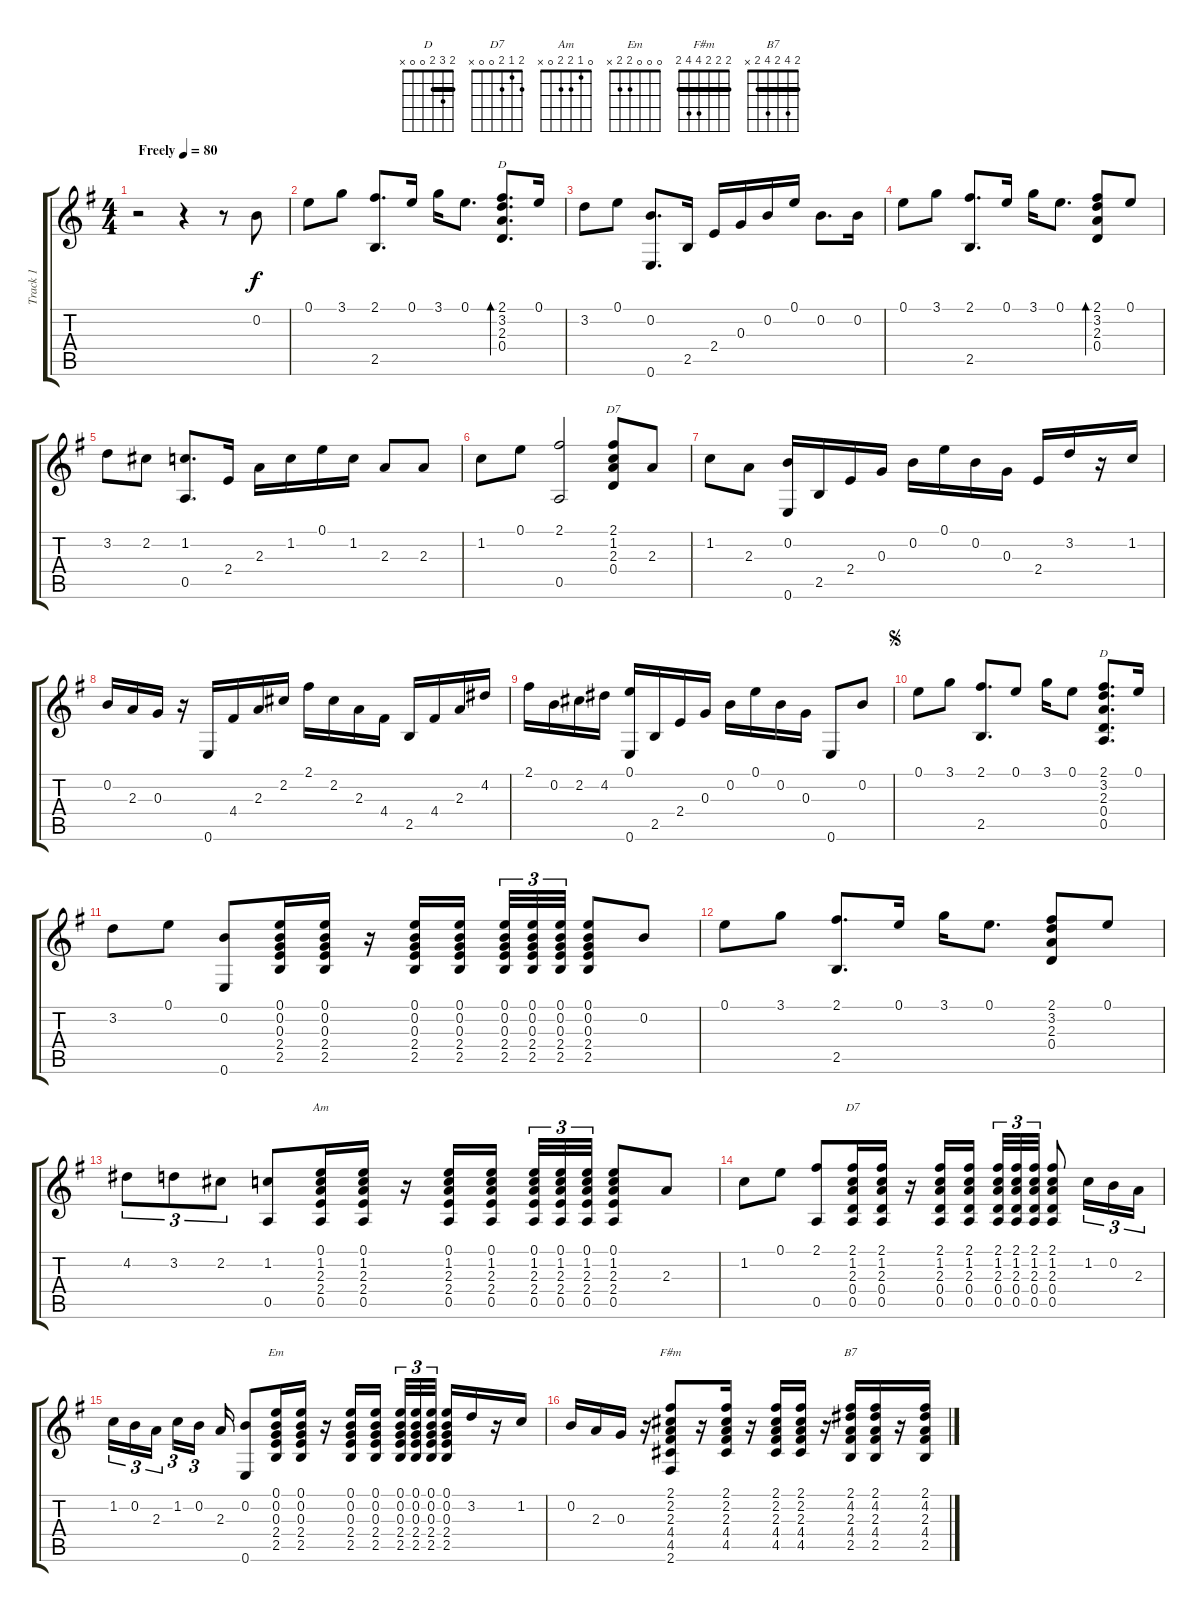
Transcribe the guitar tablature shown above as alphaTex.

\track ("Track 1" "Track 1") {instrument acousticguitarnylon}
\staff {score tabs}
\tuning (E4 B3 G3 D3 A2 E2) {hide}
\chord ("D" 2 3 2 0 x x) {barre 2}
\chord ("D7" 2 1 2 0 x x)
\chord ("D" 2 3 2 0 0 x) {barre 2}
\chord ("Am" 0 1 2 2 0 x)
\chord ("D7" 2 1 2 0 0 x)
\chord ("Em" 0 0 0 2 2 x)
\chord ("F#m" 2 2 2 4 4 2) {barre 2}
\chord ("B7" 2 4 2 4 2 x) {barre 2}
\ts (4 4)
\tempo (80 "Freely")
\clef g2
\ks g
r.2{dy f instrument acousticguitarnylon} r.4 r.8 0.2.8 |
0.1.8 3.1.8 (2.1 2.5).8{d} 0.1.16 3.1.16 0.1.8{d} (2.1 3.2 2.3 0.4).8{d bd 60 ch "D"} 0.1.16 |
3.2.8 0.1.8 (0.2 0.6).8{d} 2.5.16 2.4.16 0.3.16 0.2.16 0.1.16 0.2.8{d} 0.2.16 |
0.1.8 3.1.8 (2.1 2.5).8{d} 0.1.16 3.1.16 0.1.8{d} (2.1 3.2 2.3 0.4).8{bd 120} 0.1.8 |
3.2.8 2.2.8 (1.2 0.5).8{d} 2.4.16 2.3.16 1.2.16 0.1.16 1.2.16 2.3.8 2.3.8 |
1.2.8 0.1.8 (2.1 0.5).2 (2.1 1.2 2.3 0.4).8{ch "D7"} 2.3.8 |
1.2.8 2.3.8 (0.2 0.6).16 2.5.16 2.4.16 0.3.16 0.2.16 0.1.16 0.2.16 0.3.16 2.4.16 3.2.16 r.16 1.2.16 |
0.2.16 2.3.16 0.3.16 r.16 0.6.16 4.4.16 2.3.16 2.2.16 2.1.16 2.2.16 2.3.16 4.4.16 2.5.16 4.4.16 2.3.16 4.2.16 |
2.1.16 0.2.16 2.2.16 4.2.16 (0.1 0.6).16 2.5.16 2.4.16 0.3.16 0.2.16 0.1.16 0.2.16 0.3.16 0.6.8 0.2.8 |
\jump segno
0.1.8 3.1.8 (2.1 2.5).8{d} 0.1.8 3.1.16 0.1.8 (2.1 3.2 2.3 0.4 0.5).8{d ch "D"} 0.1.16 |
3.2.8 0.1.8 (0.2 0.6).8 (0.1 0.2 0.3 2.4 2.5).16 (0.1 0.2 0.3 2.4 2.5).16 r.16 (0.1 0.2 0.3 2.4 2.5).16 (0.1 0.2 0.3 2.4 2.5).16{beam splitsecondary} (0.1 0.2 0.3 2.4 2.5).32{tu (3 2)} (0.1 0.2 0.3 2.4 2.5).32{tu (3 2)} (0.1 0.2 0.3 2.4 2.5).32{tu (3 2)} (0.1 0.2 0.3 2.4 2.5).8 0.2.8 |
0.1.8 3.1.8 (2.1 2.5).8{d} 0.1.16 3.1.16 0.1.8{d} (2.1 3.2 2.3 0.4).8 0.1.8 |
4.2.8{tu (3 2)} 3.2.8{tu (3 2)} 2.2.8{tu (3 2)} (1.2 0.5).8 (0.1 1.2 2.3 2.4 0.5).16{ch "Am"} (0.1 1.2 2.3 2.4 0.5).16 r.16 (0.1 1.2 2.3 2.4 0.5).16 (0.1 1.2 2.3 2.4 0.5).16{beam splitsecondary} (0.1 1.2 2.3 2.4 0.5).32{tu (3 2)} (0.1 1.2 2.3 2.4 0.5).32{tu (3 2)} (0.1 1.2 2.3 2.4 0.5).32{tu (3 2)} (0.1 1.2 2.3 2.4 0.5).8 2.3.8 |
1.2.8 0.1.8 (2.1 0.5).8 (2.1 1.2 2.3 0.4 0.5).16{ch "D7"} (2.1 1.2 2.3 0.4 0.5).16 r.16 (2.1 1.2 2.3 0.4 0.5).16 (2.1 1.2 2.3 0.4 0.5).16{beam splitsecondary} (2.1 1.2 2.3 0.4 0.5).32{tu (3 2)} (2.1 1.2 2.3 0.4 0.5).32{tu (3 2)} (2.1 1.2 2.3 0.4 0.5).32{tu (3 2)} (2.1 1.2 2.3 0.4 0.5).8 1.2.16{tu (3 2)} 0.2.16{tu (3 2)} 2.3.16{tu (3 2)} |
1.2.16{tu (3 2)} 0.2.16{tu (3 2)} 2.3.16{tu (3 2) beam splitsecondary} 1.2.16{tu (3 2)} 0.2.16{tu (3 2) beam splitsecondary} 2.3.16 (0.2 0.6).8 (0.1 0.2 0.3 2.4 2.5).16{ch "Em"} (0.1 0.2 0.3 2.4 2.5).16 r.16 (0.1 0.2 0.3 2.4 2.5).16 (0.1 0.2 0.3 2.4 2.5).16{beam splitsecondary} (0.1 0.2 0.3 2.4 2.5).32{tu (3 2)} (0.1 0.2 0.3 2.4 2.5).32{tu (3 2)} (0.1 0.2 0.3 2.4 2.5).32{tu (3 2) beam splitsecondary} (0.1 0.2 0.3 2.4 2.5).16 3.2.16 r.16 1.2.16 |
0.2.16 2.3.16 0.3.16 r.16 (2.1 2.2 2.3 4.4 4.5 2.6).8{ch "F#m"} r.16 (2.1 2.2 2.3 4.4 4.5).16 r.16 (2.1 2.2 2.3 4.4 4.5).16 (2.1 2.2 2.3 4.4 4.5).16 r.16 (2.1 4.2 2.3 4.4 2.5).16{ch "B7"} (2.1 4.2 2.3 4.4 2.5).16 r.16 (2.1 4.2 2.3 4.4 2.5).16
